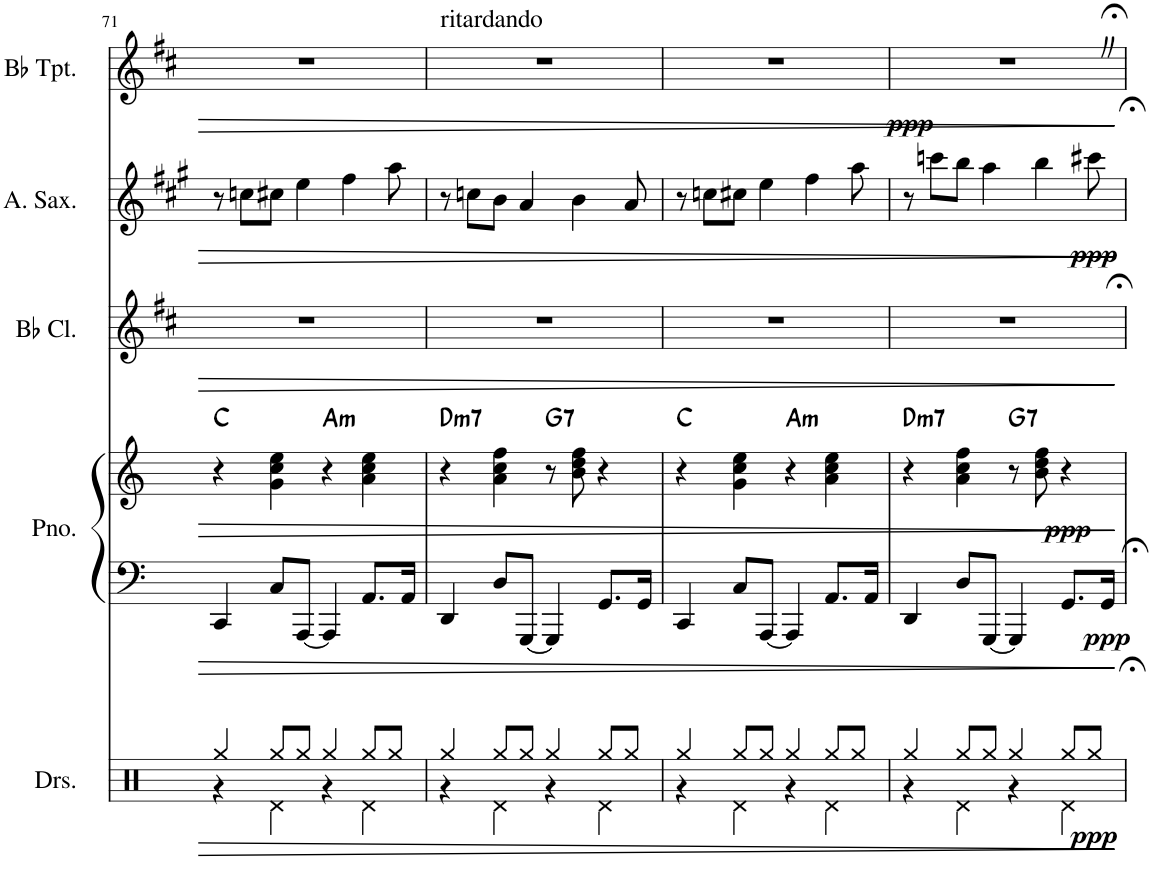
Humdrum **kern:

**kern	**dynam	**kern	**kern	**dynam	**harte	**kern	**kern	**dynam	**kern	**dynam
*part5	*part5	*part4	*part4	*part4	*part4	*part3	*part2	*part2	*part1	*part1
*staff6	*staff6	*staff5	*staff4	*staff4/5	*	*staff3	*staff2	*staff2	*staff1	*staff1
*I"Drumset	*	*I"Piano	*	*	*	*I"Bb Clarinet	*I"Alto Saxophone	*	*I"Bb Trumpet	*
*I'Drs.	*	*I'Pno.	*	*	*	*I'Bb Cl.	*I'A. Sax.	*	*I'Bb Tpt.	*
!!LO:PB:g=z
*clefX	*	*clefF4	*clefG2	*	*	*clefG2	*clefG2	*	*clefG2	*
*	*	*	*	*	*	*Trd1c2	*Trd5c9	*	*Trd1c2	*
*k[]	*	*k[]	*k[]	*	*	*k[f#c#]	*k[f#c#g#]	*	*k[f#c#]	*
*M4/4	*	*M4/4	*M4/4	*	*	*M4/4	*M4/4	*	*M4/4	*
=71	=71	=71	=71	=71	=71	=71	=71	=71	=71	=71
*^	*	*	*	*	*	*	*	*	*	*
4Rgg/	4r	.	4CC/	4r	.	C:maj	1r	8r	.	1r	.
.	.	.	.	.	.	.	.	8ccn\L	.	.	.
8Rgg/L	4Rd\	.	8C/L	4g\ 4cc\ 4ee\	.	.	.	8cc#X\J	.	.	.
8Rgg/J	.	.	[8AAA/J	.	.	.	.	4ee\	.	.	.
!	!	!	!	!	!	!LO:H:kt=m	!	!	!	!	!
4Rgg/	4r	.	4AAA/]	4r	.	A:min	.	.	.	.	.
.	.	.	.	.	.	.	.	4ff#\	.	.	.
8Rgg/L	4Rd\	.	8.AA/L	4a\ 4cc\ 4ee\	.	.	.	.	.	.	.
8Rgg/J	.	.	.	.	.	.	.	8aa\	.	.	.
.	.	.	16AA/Jk	.	.	.	.	.	.	.	.
=72	=72	=72	=72	=72	=72	=72	=72	=72	=72	=72	=72
!	!	!	!	!	!	!LO:H:kt=m7	!	!	!	!LO:TX:a:t=ritardando	!
4Rgg/	4r	.	4DD/	4r	.	D:min7	1r	8r	.	1r	.
.	.	.	.	.	.	.	.	8ccn\L	.	.	.
8Rgg/L	4Rd\	.	8D/L	4a\ 4cc\ 4ff\	.	.	.	8b\J	.	.	.
8Rgg/J	.	.	[8GGG/J	.	.	.	.	4a/	.	.	.
!	!	!	!	!	!	!LO:H:kt=7	!	!	!	!	!
4Rgg/	4r	.	4GGG/]	8r	.	G:7	.	.	.	.	.
.	.	.	.	8b\ 8dd\ 8ff\	.	.	.	4b\	.	.	.
8Rgg/L	4Rd\	.	8.GG/L	4r	.	.	.	.	.	.	.
8Rgg/J	.	.	.	.	.	.	.	8a/	.	.	.
.	.	.	16GG/Jk	.	.	.	.	.	.	.	.
=73	=73	=73	=73	=73	=73	=73	=73	=73	=73	=73	=73
4Rgg/	4r	.	4CC/	4r	.	C:maj	1r	8r	.	1r	.
.	.	.	.	.	.	.	.	8ccn\L	.	.	.
8Rgg/L	4Rd\	.	8C/L	4g\ 4cc\ 4ee\	.	.	.	8cc#X\J	.	.	.
8Rgg/J	.	.	[8AAA/J	.	.	.	.	4ee\	.	.	.
!	!	!	!	!	!	!LO:H:kt=m	!	!	!	!	!
4Rgg/	4r	.	4AAA/]	4r	.	A:min	.	.	.	.	.
.	.	.	.	.	.	.	.	4ff#\	.	.	.
8Rgg/L	4Rd\	.	8.AA/L	4a\ 4cc\ 4ee\	.	.	.	.	.	.	.
8Rgg/J	.	.	.	.	.	.	.	8aa\	.	.	.
.	.	.	16AA/Jk	.	.	.	.	.	.	.	.
=74	=74	=74	=74	=74	=74	=74	=74	=74	=74	=74	=74
!	!	!	!	!	!	!LO:H:kt=m7	!	!	!	!	!LO:DY:b
4Rgg/	4r	.	4DD/	4r	.	D:min7	1r;<	8r	.	1r;<	ppp
.	.	.	.	.	.	.	.	8cccn\L	.	.	.
8Rgg/L	4Rd\	.	8D/L	4a\ 4cc\ 4ff\	.	.	.	8bb\J	.	.	.
8Rgg/J	.	.	[8GGG/J	.	.	.	.	4aa\	.	.	.
!	!	!	!	!	!	!LO:H:kt=7	!	!	!	!	!
4Rgg/	4r	.	4GGG/]	8r	.	G:7	.	.	.	.	.
.	.	.	.	8b\ 8dd\ 8ff\	.	.	.	4bb\	.	.	.
!	!	!	!	!	!LO:DY:b	!	!	!	!	!	!
8Rgg/L	4Rd\	.	8.GG/L	4r	ppp	.	.	.	.	.	.
!	!	!LO:DY:b	!	!	!	!	!	!	!LO:DY:b	!	!
8Rgg;</J	.	ppp	.	.	.	.	.	8ccc#X;<\	ppp	.	.
!	!	!	!	!	!LO:DY:b=2	!	!	!	!	!	!
.	.	.	16GG;</Jk	.	ppp	.	.	.	.	.	.
*v	*v	*	*	*	*	*	*	*	*	*	*
=	=	=	=	=	=	=	=	=	=	=
*-	*-	*-	*-	*-	*-	*-	*-	*-	*-	*-
